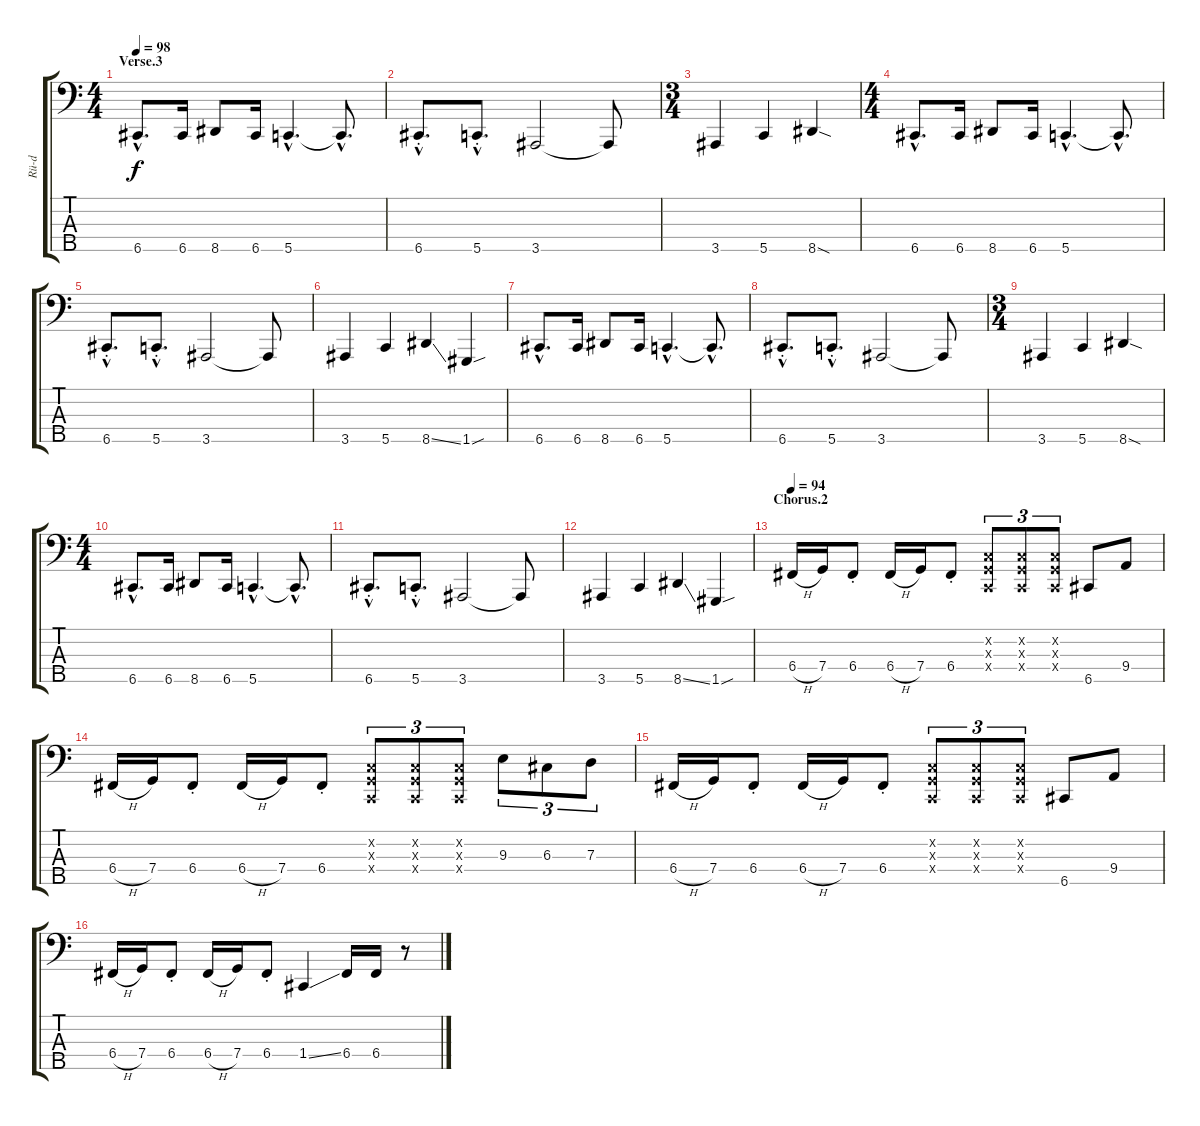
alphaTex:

\track ("Rü-d" "Rü-d") {instrument electricbassfinger}
\staff {score tabs}
\tuning (F2 C2 G1 C1 G0) {hide}
\ts (4 4)
\section ("" "Verse.3")
\tempo 98
\clef f4
\ks c
6.5{hac}.8{d dy f} 6.5.16 8.5.8 6.5.16 5.5{hac}.4{d} 5.5{hac t}.8{d} |
6.5{hac st}.8{d} 5.5{hac st}.8{d} 3.5.2 3.5{t}.8 |
\ts (3 4)
3.5.4 5.5.4 8.5{sod}.4 |
\ts (4 4)
6.5{hac}.8{d} 6.5.16 8.5.8 6.5.16 5.5{hac}.4{d} 5.5{hac t}.8{d} |
6.5{hac st}.8{d} 5.5{hac st}.8{d} 3.5.2 3.5{t}.8 |
3.5.4 5.5.4 8.5{ss}.4 1.5{sou}.4 |
6.5{hac}.8{d} 6.5.16 8.5.8 6.5.16 5.5{hac}.4{d} 5.5{hac t}.8{d} |
6.5{hac st}.8{d} 5.5{hac st}.8{d} 3.5.2 3.5{t}.8 |
\ts (3 4)
3.5.4 5.5.4 8.5{sod}.4 |
\ts (4 4)
6.5{hac}.8{d} 6.5.16 8.5.8 6.5.16 5.5{hac}.4{d} 5.5{hac t}.8{d} |
6.5{hac st}.8{d} 5.5{hac st}.8{d} 3.5.2 3.5{t}.8 |
3.5.4 5.5.4 8.5{ss}.4 1.5{sou}.4 |
\section ("" "Chorus.2")
\tempo 94
6.4{h}.16 7.4.16 6.4{st}.8 6.4{h}.16 7.4.16 6.4{st}.8 (0.2{x} 0.3{x} 0.4{x}).8{tu (3 2)} (0.2{x} 0.3{x} 0.4{x}).8{tu (3 2)} (0.2{x} 0.3{x} 0.4{x}).8{tu (3 2)} 6.5.8 9.4.8 |
6.4{h}.16 7.4.16 6.4{st}.8 6.4{h}.16 7.4.16 6.4{st}.8 (0.2{x} 0.3{x} 0.4{x}).8{tu (3 2)} (0.2{x} 0.3{x} 0.4{x}).8{tu (3 2)} (0.2{x} 0.3{x} 0.4{x}).8{tu (3 2)} 9.3.8{tu (3 2)} 6.3.8{tu (3 2)} 7.3.8{tu (3 2)} |
6.4{h}.16 7.4.16 6.4{st}.8 6.4{h}.16 7.4.16 6.4{st}.8 (0.2{x} 0.3{x} 0.4{x}).8{tu (3 2)} (0.2{x} 0.3{x} 0.4{x}).8{tu (3 2)} (0.2{x} 0.3{x} 0.4{x}).8{tu (3 2)} 6.5.8 9.4.8 |
6.4{h}.16 7.4.16 6.4{st}.8 6.4{h}.16 7.4.16 6.4{st}.8 1.4{ss}.4 6.4.16 6.4.16 r.8
